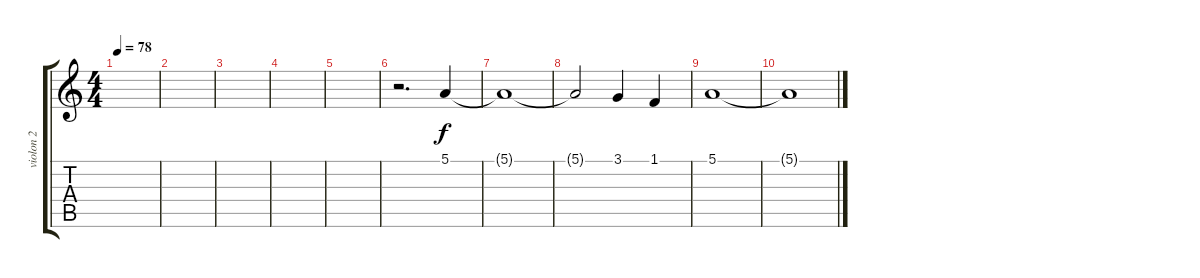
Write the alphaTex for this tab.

\track ("violon 2" "violon 2") {instrument viola}
\staff {score tabs}
\tuning (E4 B3 G3 D3 A2 E2) {hide}
\ts (4 4)
\tempo 78
\clef g2
\ks c
|
|
|
|
|
r.2{d volume 3} 5.1.4{volume 9} |
5.1{t}.1 |
5.1{t}.2 3.1.4 1.1.4 |
5.1.1 |
5.1{t}.1{volume 7}
